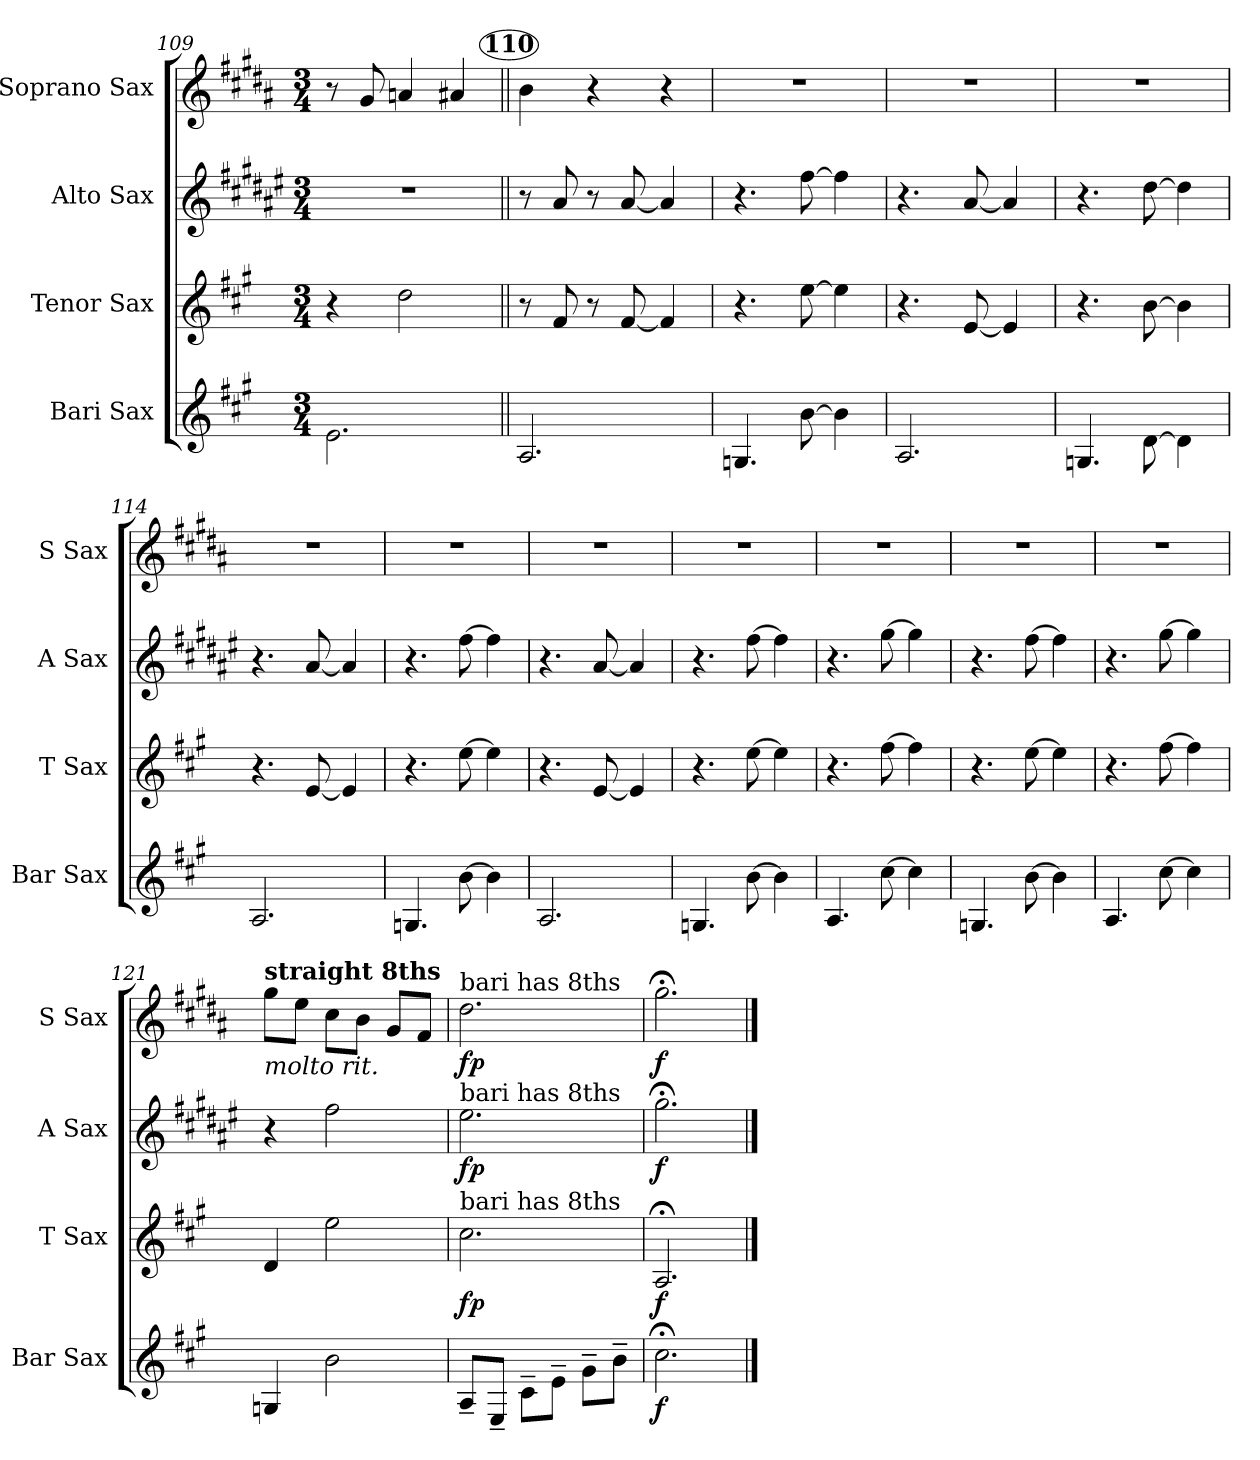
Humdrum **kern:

**kern	**dynam	**kern	**dynam	**kern	**dynam	**kern	**dynam
*part4	*part4	*part3	*part3	*part2	*part2	*part1	*part1
*staff4	*staff4	*staff3	*staff3	*staff2	*staff2	*staff1	*staff1
*I"Bari Sax	*	*I"Tenor Sax	*	*I"Alto Sax	*	*I"Soprano Sax	*
*I'Bar Sax	*	*I'T Sax	*	*I'A Sax	*	*I'S Sax	*
*clefG2	*	*clefG2	*	*clefG2	*	*clefG2	*
*ITrd12c21	*	*ITrd8c14	*	*ITrd5c9	*	*ITrd1c2	*
*k[f#c#g#]	*	*k[f#c#g#]	*	*k[f#c#g#]	*	*k[f#c#g#]	*
*A:	*	*A:	*	*A:	*	*A:	*
*M3/4	*	*M3/4	*	*M3/4	*	*M3/4	*
=109	=109	=109	=109	=109	=109	=109	=109
2.E\	.	4r	.	2.r	.	8r	.
.	.	.	.	.	.	8f#/	.
.	.	2d\	.	.	.	4gn/	.
.	.	.	.	.	.	4g#X/	.
!!LO:LB:g=z
!!LO:REH:place=s1:a:B:enc=circle:fs=11.2:t=110
=110||	=110||	=110||	=110||	=110||	=110||	=110||	=110||
2.AA/	.	8r	.	8r	.	4a\	.
.	.	8F#/	.	8c#/	.	.	.
.	.	8r	.	8r	.	4r	.
.	.	[8F#/	.	[8c#/	.	.	.
.	.	4F#/]	.	4c#/]	.	4r	.
=111	=111	=111	=111	=111	=111	=111	=111
4.GGn/	.	4.r	.	4.r	.	2.r	.
[8B\	.	[8e\	.	[8a\	.	.	.
4B\]	.	4e\]	.	4a\]	.	.	.
=112	=112	=112	=112	=112	=112	=112	=112
2.AA/	.	4.r	.	4.r	.	2.r	.
.	.	[8E/	.	[8c#/	.	.	.
.	.	4E/]	.	4c#/]	.	.	.
=113	=113	=113	=113	=113	=113	=113	=113
4.GGn/	.	4.r	.	4.r	.	2.r	.
[8D\	.	[8B\	.	[8f#\	.	.	.
4D\]	.	4B\]	.	4f#\]	.	.	.
=114	=114	=114	=114	=114	=114	=114	=114
2.AA/	.	4.r	.	4.r	.	2.r	.
.	.	[8E/	.	[8c#/	.	.	.
.	.	4E/]	.	4c#/]	.	.	.
=115	=115	=115	=115	=115	=115	=115	=115
4.GGn/	.	4.r	.	4.r	.	2.r	.
[8B\	.	[8e\	.	[8a\	.	.	.
4B\]	.	4e\]	.	4a\]	.	.	.
=116	=116	=116	=116	=116	=116	=116	=116
2.AA/	.	4.r	.	4.r	.	2.r	.
.	.	[8E/	.	[8c#/	.	.	.
.	.	4E/]	.	4c#/]	.	.	.
=117	=117	=117	=117	=117	=117	=117	=117
4.GGn/	.	4.r	.	4.r	.	2.r	.
[8B\	.	[8e\	.	[8a\	.	.	.
4B\]	.	4e\]	.	4a\]	.	.	.
!!LO:PB:g=z
=118	=118	=118	=118	=118	=118	=118	=118
4.AA/	.	4.r	.	4.r	.	2.r	.
[8c#\	.	[8f#\	.	[8b\	.	.	.
4c#\]	.	4f#\]	.	4b\]	.	.	.
=119	=119	=119	=119	=119	=119	=119	=119
4.GGn/	.	4.r	.	4.r	.	2.r	.
[8B\	.	[8e\	.	[8a\	.	.	.
4B\]	.	4e\]	.	4a\]	.	.	.
=120	=120	=120	=120	=120	=120	=120	=120
4.AA/	.	4.r	.	4.r	.	2.r	.
[8c#\	.	[8f#\	.	[8b\	.	.	.
4c#\]	.	4f#\]	.	4b\]	.	.	.
=121	=121	=121	=121	=121	=121	=121	=121
!	!	!	!	!	!	!LO:TX:a:B:t=straight 8ths	!
!	!	!	!	!	!	!LO:TX:b:i:t=molto rit.	!
4GGn/	.	4D/	.	4r	.	8ff#\L	.
.	.	.	.	.	.	8dd\J	.
2B\	.	2e\	.	2a\	.	8b\L	.
.	.	.	.	.	.	8a\J	.
.	.	.	.	.	.	8f#/L	.
.	.	.	.	.	.	8e/J	.
=122	=122	=122	=122	=122	=122	=122	=122
!	!	!	!	!	!	!LO:TX:a:t=bari has 8ths	!
!	!	!	!	!LO:TX:a:t=bari has 8ths	!	!	!
!	!	!LO:TX:a:t=bari has 8ths	!	!	!	!	!
!	!	!	!LO:DY:b	!	!LO:DY:b	!	!LO:DY:b
8AA~</L	.	2.c#\	fp	2.g#\	fp	2.cc#\	fp
8EE~</J	.	.	.	.	.	.	.
8C#~>\L	.	.	.	.	.	.	.
8E~>\J	.	.	.	.	.	.	.
8G#~>\L	.	.	.	.	.	.	.
8B~>\J	.	.	.	.	.	.	.
=123	=123	=123	=123	=123	=123	=123	=123
!	!LO:DY:b	!	!LO:DY:b	!	!LO:DY:b	!	!LO:DY:b
2.c#;<\	f	2.AA;</	f	2.b;<\	f	2.ff#;<\	f
==	==	==	==	==	==	==	==
*-	*-	*-	*-	*-	*-	*-	*-
